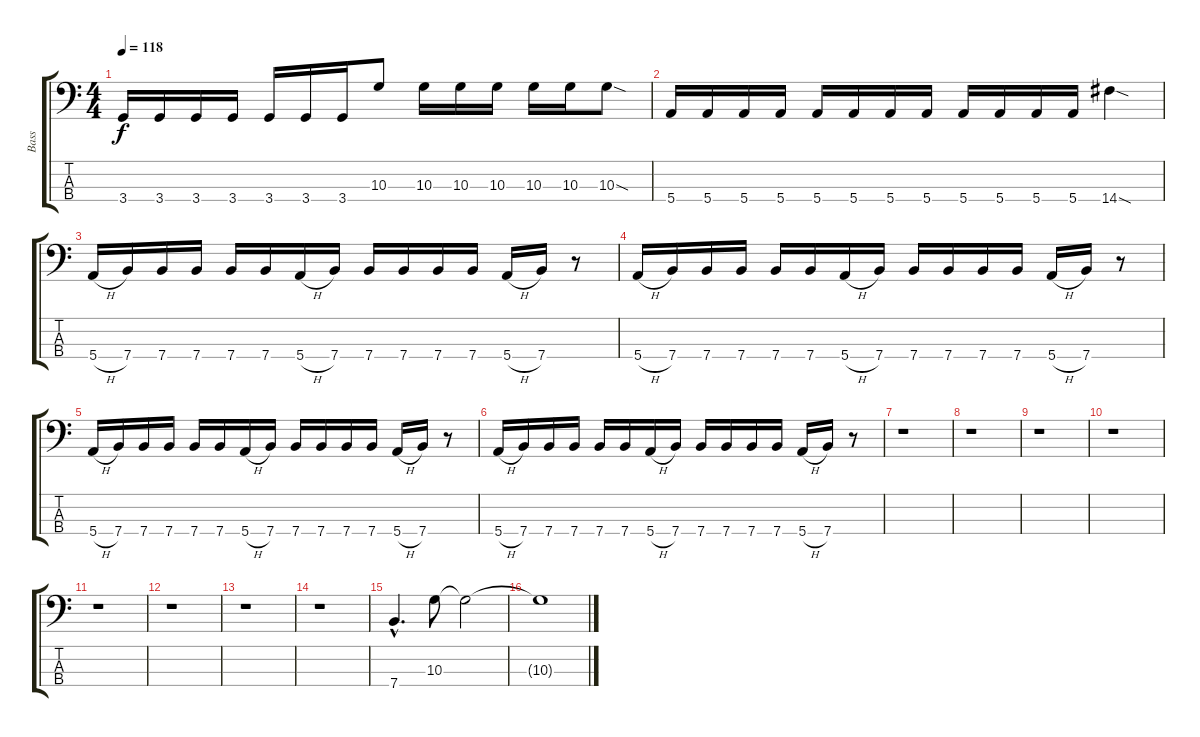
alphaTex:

\track ("Bass" "Bass") {instrument slapbass1}
\staff {score tabs}
\tuning (G2 D2 A1 E1) {hide}
\ts (4 4)
\tempo 118
\clef f4
\ks c
3.4.16{dy f} 3.4.16 3.4.16 3.4.16 3.4.16 3.4.16 3.4.16 10.3.8 10.3.16 10.3.16 10.3.16 10.3.16 10.3.16 10.3{sod}.8 |
5.4.16 5.4.16 5.4.16 5.4.16 5.4.16 5.4.16 5.4.16 5.4.16 5.4.16 5.4.16 5.4.16 5.4.16 14.4{sod}.4 |
5.4{h}.16 7.4.16 7.4.16 7.4.16 7.4.16 7.4.16 5.4{h}.16 7.4.16 7.4.16 7.4.16 7.4.16 7.4.16 5.4{h}.16 7.4.16 r.8 |
5.4{h}.16 7.4.16 7.4.16 7.4.16 7.4.16 7.4.16 5.4{h}.16 7.4.16 7.4.16 7.4.16 7.4.16 7.4.16 5.4{h}.16 7.4.16 r.8 |
5.4{h}.16 7.4.16 7.4.16 7.4.16 7.4.16 7.4.16 5.4{h}.16 7.4.16 7.4.16 7.4.16 7.4.16 7.4.16 5.4{h}.16 7.4.16 r.8 |
5.4{h}.16 7.4.16 7.4.16 7.4.16 7.4.16 7.4.16 5.4{h}.16 7.4.16 7.4.16 7.4.16 7.4.16 7.4.16 5.4{h}.16 7.4.16 r.8 |
r.1 |
r.1 |
r.1 |
r.1 |
r.1 |
r.1 |
r.1 |
r.1 |
7.4{hac}.4{d} 10.3.8 10.3{t}.2 |
10.3{t}.1
